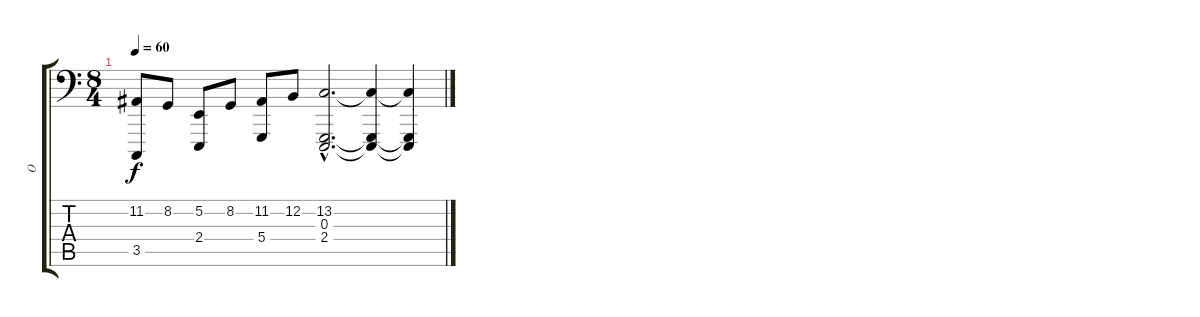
\track ("O" "O") {instrument harpsichord}
\staff {score tabs}
\tuning (E2 B1 G1 D1 A0 E0) {hide}
\ts (8 4)
\tempo 60
\clef f4
\ks c
(11.2 3.5).8{dy f} 8.2.8 (5.2 2.4).8 8.2.8 (11.2 5.4).8 12.2.8 (13.2{hac} 0.3{hac} 2.4{hac}).2{d} (13.2{t} 0.3{t} 2.4{t}).4 (13.2{t} 0.3{t} 2.4{t}).4
